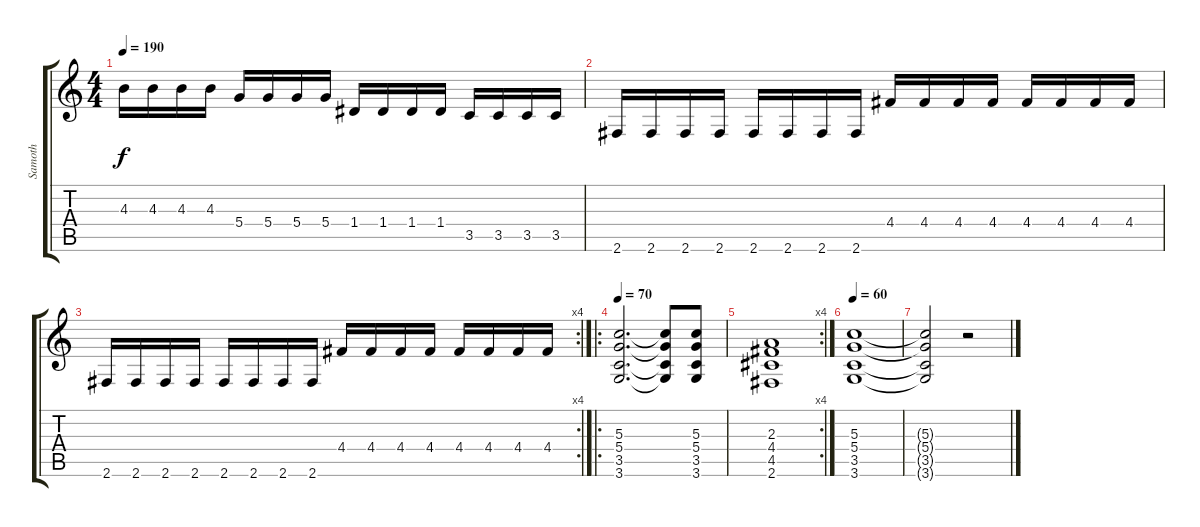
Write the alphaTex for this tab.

\track ("Samoth" "Samoth") {instrument distortionguitar}
\staff {score tabs}
\tuning (E4 B3 G3 D3 A2 E2) {hide}
\ts (4 4)
\tempo 190
\clef g2
\ks c
4.3.16{dy f} 4.3.16 4.3.16 4.3.16 5.4.16 5.4.16 5.4.16 5.4.16 1.4.16 1.4.16 1.4.16 1.4.16 3.5.16 3.5.16 3.5.16 3.5.16 |
2.6.16 2.6.16 2.6.16 2.6.16 2.6.16 2.6.16 2.6.16 2.6.16 4.4.16 4.4.16 4.4.16 4.4.16 4.4.16 4.4.16 4.4.16 4.4.16 |
\rc 4
2.6.16 2.6.16 2.6.16 2.6.16 2.6.16 2.6.16 2.6.16 2.6.16 4.4.16 4.4.16 4.4.16 4.4.16 4.4.16 4.4.16 4.4.16 4.4.16 |
\ro
\tempo 70
(5.3 5.4 3.5 3.6).2{d} (5.3{t} 5.4{t} 3.5{t} 3.6{t}).8 (5.3 5.4 3.5 3.6).8 |
\rc 4
(2.3 4.4 4.5 2.6).1 |
\tempo 60
(5.3 5.4 3.5 3.6).1 |
(5.3{t} 5.4{t} 3.5{t} 3.6{t}).2 r.2
